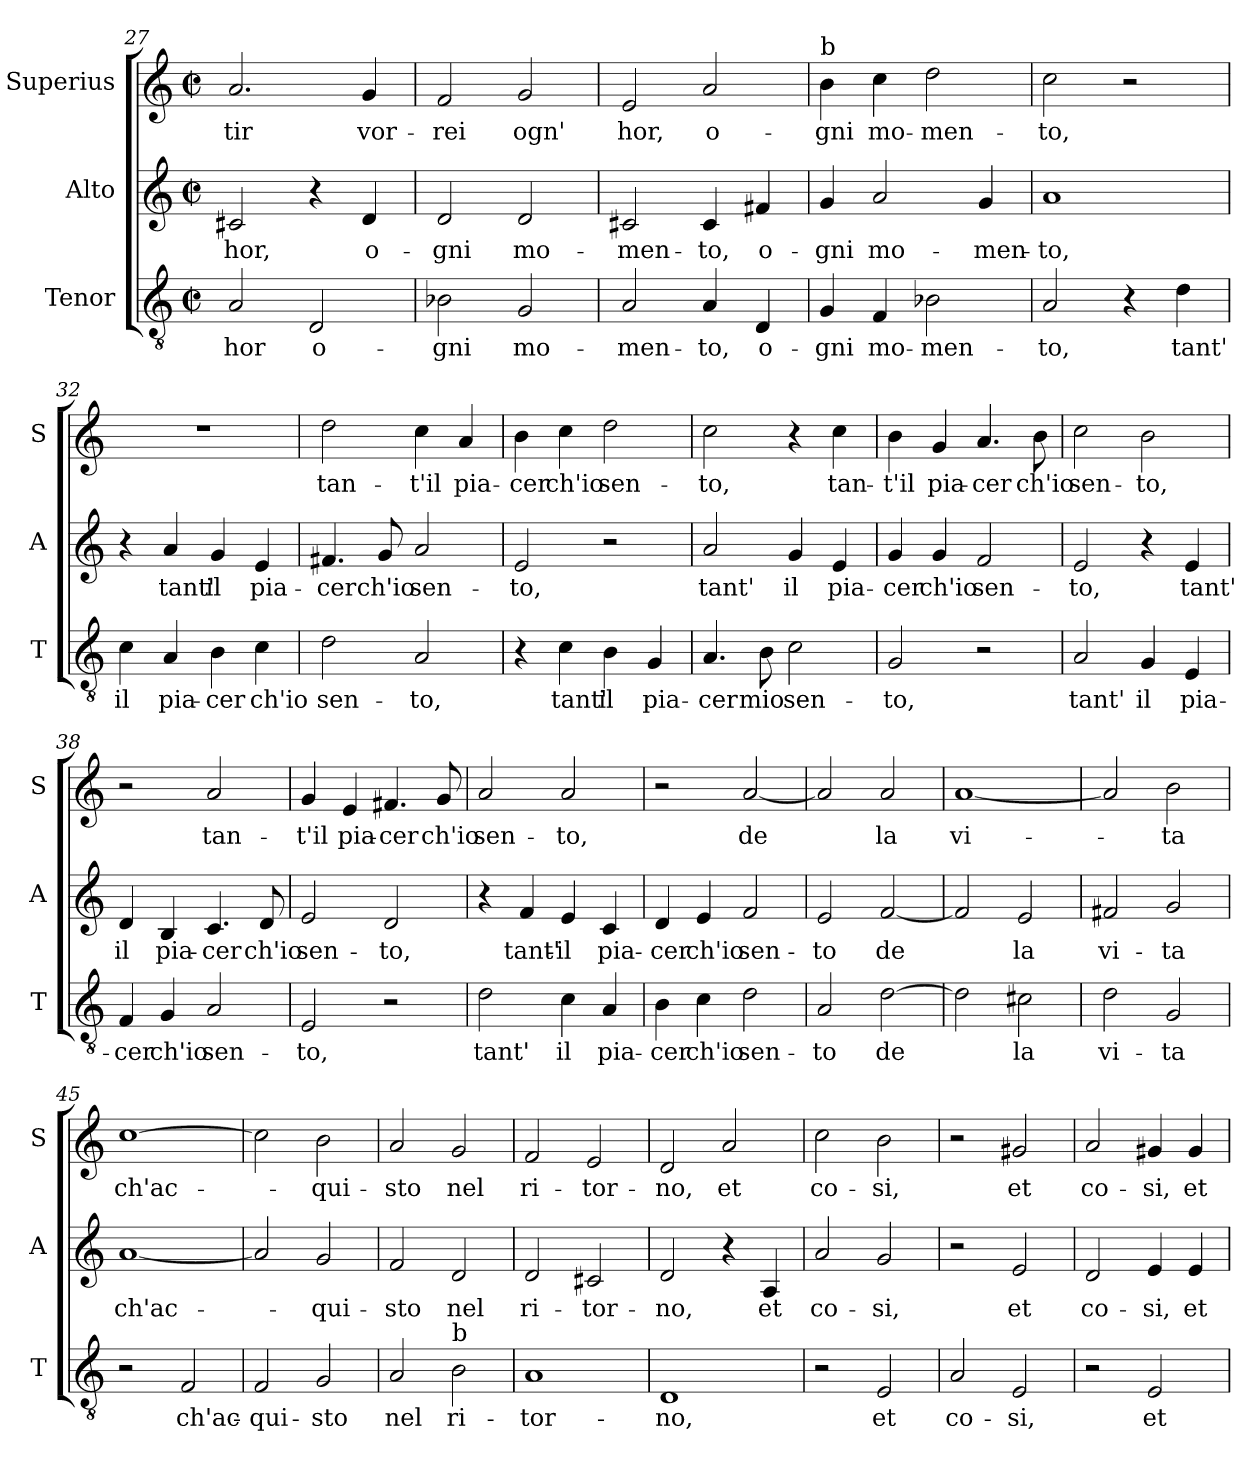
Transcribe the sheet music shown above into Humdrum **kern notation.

**kern	**text	**kern	**text	**kern	**text
*part3	*part3	*part2	*part2	*part1	*part1
*staff3	*staff3	*staff2	*staff2	*staff1	*staff1
*I"Tenor	*	*I"Alto	*	*I"Superius	*
*I'T	*	*I'A	*	*I'S	*
*clefGv2	*	*clefG2	*	*clefG2	*
*k[]	*	*k[]	*	*k[]	*
*C:	*	*C:	*	*C:	*
*M2/2	*	*M2/2	*	*M2/2	*
*met(c|)	*	*met(c|)	*	*met(c|)	*
=27	=27	=27	=27	=27	=27
!	!LO:LY:b	!	!LO:LY:b	!	!LO:LY:b
2A/	hor	2c#X/	hor,	2.a/	-tir
!	!LO:LY:b	!	!	!	!
2D/	o-	4r	.	.	.
!	!	!	!LO:LY:b	!	!LO:LY:b
.	.	4d/	o-	4g/	vor-
!!LO:LB:g=z
=28	=28	=28	=28	=28	=28
!	!LO:LY:b	!	!LO:LY:b	!	!LO:LY:b
2B-X\	-gni	2d/	-gni	2f/	-rei
!	!LO:LY:b	!	!LO:LY:b	!	!LO:LY:b
2G/	mo-	2d/	mo-	2g/	ogn'
=29	=29	=29	=29	=29	=29
!	!LO:LY:b	!	!LO:LY:b	!	!LO:LY:b
2A/	-men-	2c#X/	-men-	2e/	hor,
!	!LO:LY:b	!	!LO:LY:b	!	!LO:LY:b
4A/	-to,	4c#/	-to,	2a/	o-
!	!LO:LY:b	!	!LO:LY:b	!	!
4D/	o-	4f#X/	o-	.	.
=30	=30	=30	=30	=30	=30
!	!	!	!	!LO:TX:a:t=b	!
!	!LO:LY:b	!	!LO:LY:b	!	!LO:LY:b
4G/	-gni	4g/	-gni	4b\	-gni
!	!LO:LY:b	!	!LO:LY:b	!	!LO:LY:b
4F/	mo-	2a/	mo-	4cc\	mo-
!	!LO:LY:b	!	!	!	!LO:LY:b
2B-X\	-men-	.	.	2dd\	-men-
!	!	!	!LO:LY:b	!	!
.	.	4g/	-men-	.	.
=31	=31	=31	=31	=31	=31
!	!LO:LY:b	!	!LO:LY:b	!	!LO:LY:b
2A/	-to,	1a	-to,	2cc\	-to,
4r	.	.	.	2r	.
!	!LO:LY:b	!	!	!	!
4d\	tant'	.	.	.	.
=32	=32	=32	=32	=32	=32
!	!LO:LY:b	!	!	!	!
4c\	il	4r	.	1r	.
!	!LO:LY:b	!	!LO:LY:b	!	!
4A/	pia-	4a/	tant'	.	.
!	!LO:LY:b	!	!LO:LY:b	!	!
4B\	-cer	4g/	il	.	.
!	!LO:LY:b	!	!LO:LY:b	!	!
4c\	ch'io	4e/	pia-	.	.
=33	=33	=33	=33	=33	=33
!	!LO:LY:b	!	!LO:LY:b	!	!LO:LY:b
2d\	sen-	4.f#X/	-cer	2dd\	tan-
!	!	!	!LO:LY:b	!	!
.	.	8g/	ch'io	.	.
!	!LO:LY:b	!	!LO:LY:b	!	!LO:LY:b
2A/	-to,	2a/	sen-	4cc\	-t'il
!	!	!	!	!	!LO:LY:b
.	.	.	.	4a/	pia-
!!LO:LB:g=z
=34	=34	=34	=34	=34	=34
!	!	!	!LO:LY:b	!	!LO:LY:b
4r	.	2e/	-to,	4b\	-cer
!	!LO:LY:b	!	!	!	!LO:LY:b
4c\	tant'	.	.	4cc\	ch'io
!	!LO:LY:b	!	!	!	!LO:LY:b
4B\	il	2r	.	2dd\	sen-
!	!LO:LY:b	!	!	!	!
4G/	pia-	.	.	.	.
=35	=35	=35	=35	=35	=35
!	!LO:LY:b	!	!LO:LY:b	!	!LO:LY:b
4.A/	-cer	2a/	tant'	2cc\	-to,
!	!LO:LY:b	!	!	!	!
8B\	mio	.	.	.	.
!	!LO:LY:b	!	!LO:LY:b	!	!
2c\	sen-	4g/	il	4r	.
!	!	!	!LO:LY:b	!	!LO:LY:b
.	.	4e/	pia-	4cc\	tan-
=36	=36	=36	=36	=36	=36
!	!LO:LY:b	!	!LO:LY:b	!	!LO:LY:b
2G/	-to,	4g/	-cer	4b\	-t'il
!	!	!	!LO:LY:b	!	!LO:LY:b
.	.	4g/	ch'io	4g/	pia-
!	!	!	!LO:LY:b	!	!LO:LY:b
2r	.	2f/	sen-	4.a/	-cer
!	!	!	!	!	!LO:LY:b
.	.	.	.	8b\	ch'io
=37	=37	=37	=37	=37	=37
!	!LO:LY:b	!	!LO:LY:b	!	!LO:LY:b
2A/	tant'	2e/	-to,	2cc\	sen-
!	!LO:LY:b	!	!	!	!LO:LY:b
4G/	il	4r	.	2b\	-to,
!	!LO:LY:b	!	!LO:LY:b	!	!
4E/	pia-	4e/	tant'	.	.
=38	=38	=38	=38	=38	=38
!	!LO:LY:b	!	!LO:LY:b	!	!
4F/	-cer	4d/	il	2r	.
!	!LO:LY:b	!	!LO:LY:b	!	!
4G/	ch'io	4B/	pia-	.	.
!	!LO:LY:b	!	!LO:LY:b	!	!LO:LY:b
2A/	sen-	4.c/	-cer	2a/	tan-
!	!	!	!LO:LY:b	!	!
.	.	8d/	ch'io	.	.
=39	=39	=39	=39	=39	=39
!	!LO:LY:b	!	!LO:LY:b	!	!LO:LY:b
2E/	-to,	2e/	sen-	4g/	-t'il
!	!	!	!	!	!LO:LY:b
.	.	.	.	4e/	pia-
!	!	!	!LO:LY:b	!	!LO:LY:b
2r	.	2d/	-to,	4.f#X/	-cer
!	!	!	!	!	!LO:LY:b
.	.	.	.	8g/	ch'io
!!LO:LB:g=z
=40	=40	=40	=40	=40	=40
!	!LO:LY:b	!	!	!	!LO:LY:b
2d\	tant'	4r	.	2a/	sen-
!	!	!	!LO:LY:b	!	!
.	.	4f/	tant'-	.	.
!	!LO:LY:b	!	!LO:LY:b	!	!LO:LY:b
4c\	il	4e/	-il	2a/	-to,
!	!LO:LY:b	!	!LO:LY:b	!	!
4A/	pia-	4c/	pia-	.	.
=41	=41	=41	=41	=41	=41
!	!LO:LY:b	!	!LO:LY:b	!	!
4B\	-cer	4d/	-cer	2r	.
!	!LO:LY:b	!	!LO:LY:b	!	!
4c\	ch'io	4e/	ch'io	.	.
!	!LO:LY:b	!	!LO:LY:b	!	!LO:LY:b
2d\	sen-	2f/	sen-	[2a/	de
=42	=42	=42	=42	=42	=42
!	!LO:LY:b	!	!LO:LY:b	!	!
2A/	-to	2e/	-to	2a/]	.
!	!LO:LY:b	!	!LO:LY:b	!	!LO:LY:b
[2d\	de	[2f/	de	2a/	la
=43	=43	=43	=43	=43	=43
!	!	!	!	!	!LO:LY:b
2d\]	.	2f/]	.	[1a	vi-
!	!LO:LY:b	!	!LO:LY:b	!	!
2c#X\	la	2e/	la	.	.
=44	=44	=44	=44	=44	=44
!	!LO:LY:b	!	!LO:LY:b	!	!
2d\	vi-	2f#X/	vi-	2a/]	.
!	!LO:LY:b	!	!LO:LY:b	!	!LO:LY:b
2G/	-ta	2g/	-ta	2b\	-ta
=45	=45	=45	=45	=45	=45
!	!	!	!LO:LY:b	!	!LO:LY:b
2r	.	[1a	ch'ac-	[1cc	ch'ac-
!	!LO:LY:b	!	!	!	!
2F/	ch'ac-	.	.	.	.
=46	=46	=46	=46	=46	=46
!	!LO:LY:b	!	!	!	!
2F/	-qui-	2a/]	.	2cc\]	.
!	!LO:LY:b	!	!LO:LY:b	!	!LO:LY:b
2G/	-sto	2g/	-qui-	2b\	-qui-
!!LO:PB:g=z
=47	=47	=47	=47	=47	=47
!	!LO:LY:b	!	!LO:LY:b	!	!LO:LY:b
2A/	nel	2f/	-sto	2a/	-sto
!LO:TX:a:t=b	!	!	!	!	!
!	!LO:LY:b	!	!LO:LY:b	!	!LO:LY:b
2B\	ri-	2d/	nel	2g/	nel
=48	=48	=48	=48	=48	=48
!	!LO:LY:b	!	!LO:LY:b	!	!LO:LY:b
1A	-tor-	2d/	ri-	2f/	ri-
!	!	!	!LO:LY:b	!	!LO:LY:b
.	.	2c#X/	-tor-	2e/	-tor-
=49	=49	=49	=49	=49	=49
!	!LO:LY:b	!	!LO:LY:b	!	!LO:LY:b
1D	-no,	2d/	-no,	2d/	-no,
!	!	!	!	!	!LO:LY:b
.	.	4r	.	2a/	et
!	!	!	!LO:LY:b	!	!
.	.	4A/	et	.	.
=50	=50	=50	=50	=50	=50
!	!	!	!LO:LY:b	!	!LO:LY:b
2r	.	2a/	co-	2cc\	co-
!	!LO:LY:b	!	!LO:LY:b	!	!LO:LY:b
2E/	et	2g/	-si,	2b\	-si,
=51	=51	=51	=51	=51	=51
!	!LO:LY:b	!	!	!	!
2A/	co-	2r	.	2r	.
!	!LO:LY:b	!	!LO:LY:b	!	!LO:LY:b
2E/	-si,	2e/	et	2g#X/	et
=52	=52	=52	=52	=52	=52
!	!	!	!LO:LY:b	!	!LO:LY:b
2r	.	2d/	co-	2a/	co-
!	!LO:LY:b	!	!LO:LY:b	!	!LO:LY:b
2E/	et	4e/	-si,	4g#X/	-si,
!	!	!	!LO:LY:b	!	!LO:LY:b
.	.	4e/	et	4g#/	et
=	=	=	=	=	=
*-	*-	*-	*-	*-	*-
